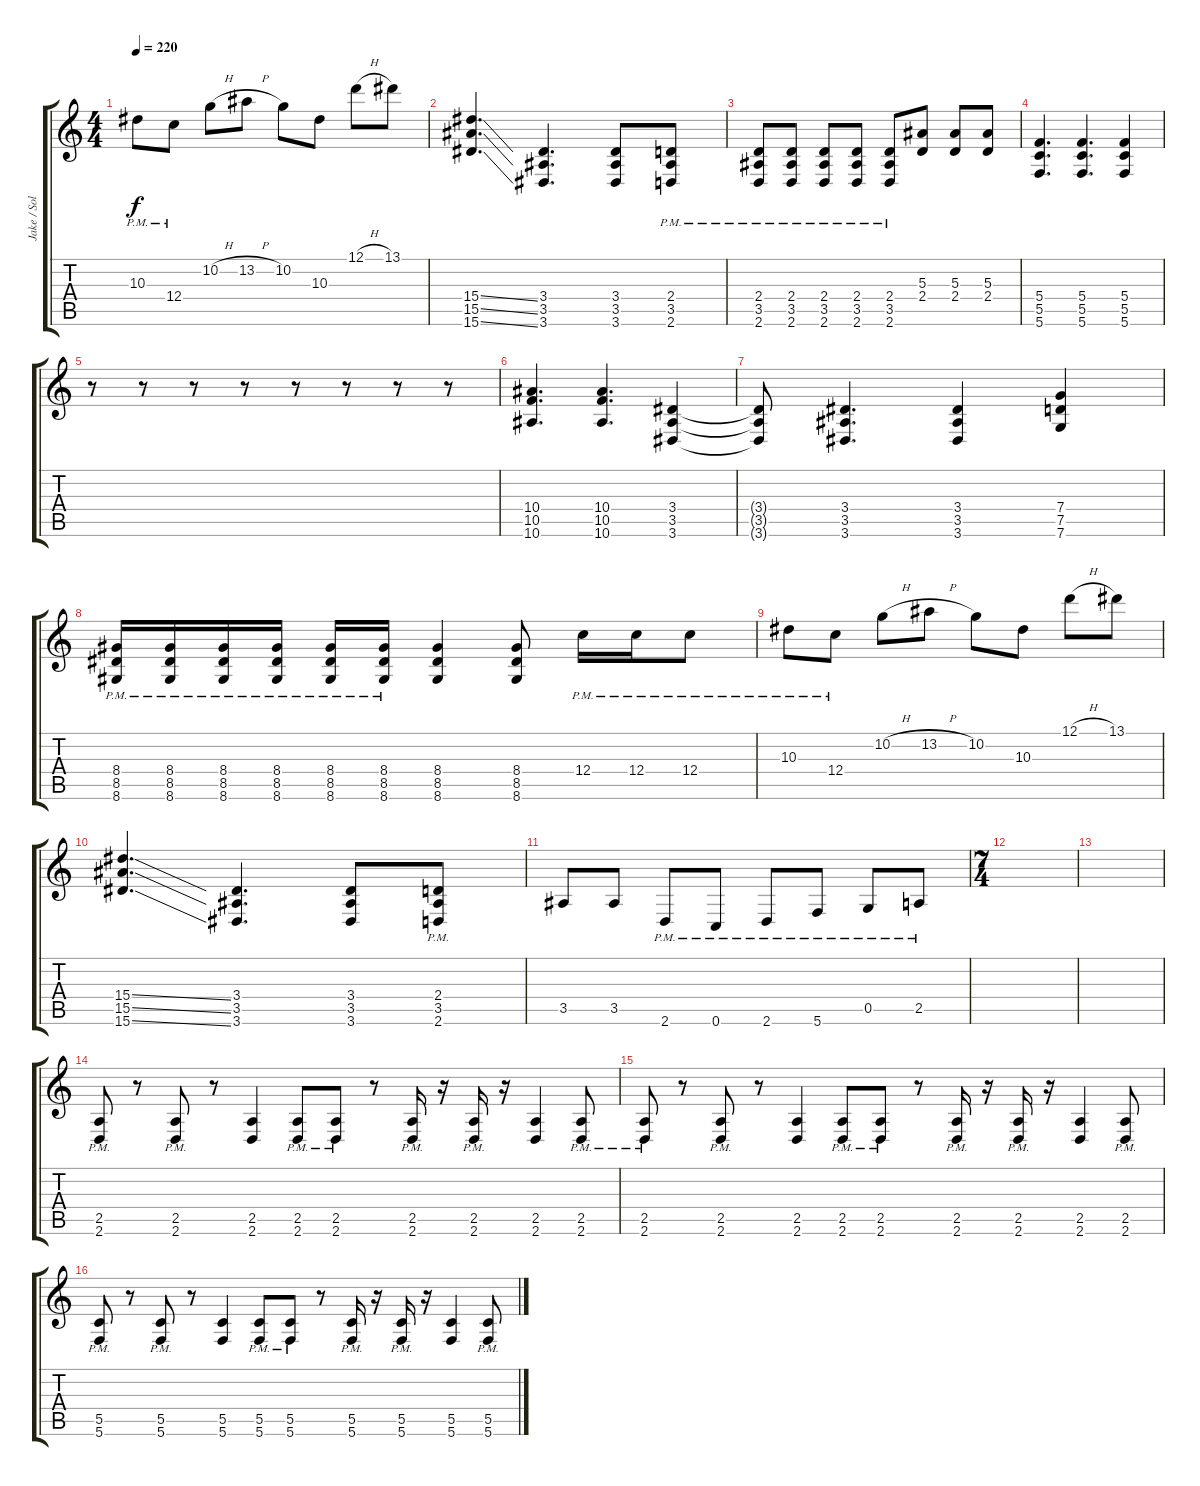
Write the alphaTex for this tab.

\track ("Jake / Solo" "Jake / Sol") {instrument overdrivenguitar}
\staff {score tabs}
\tuning (D4 A3 F3 C3 G2 C2) {hide}
\ts (4 4)
\tempo 220
\clef g2
\ks c
10.3{pm}.8{dy f} 12.4{pm}.8 10.2{h}.8 13.2{h}.8 10.2.8 10.3.8 12.1{h}.8 13.1.8 |
(15.4{ss} 15.5{ss} 15.6{ss}).4{d} (3.4 3.5 3.6).4{d} (3.4 3.5 3.6).8 (2.4{pm} 3.5{pm} 2.6{pm}).8 |
(2.4{pm} 3.5{pm} 2.6{pm}).8 (2.4{pm} 3.5{pm} 2.6{pm}).8 (2.4{pm} 3.5{pm} 2.6{pm}).8 (2.4{pm} 3.5{pm} 2.6{pm}).8 (2.4{pm} 3.5{pm} 2.6{pm}).8 (5.3 2.4).8 (5.3 2.4).8 (5.3 2.4).8 |
(5.4 5.5 5.6).4{d} (5.4 5.5 5.6).4{d} (5.4 5.5 5.6).4 |
r.8 r.8 r.8 r.8 r.8 r.8 r.8 r.8 |
(10.4 10.5 10.6).4{d} (10.4 10.5 10.6).4{d} (3.4 3.5 3.6).4 |
(3.4{t} 3.5{t} 3.6{t}).8 (3.4 3.5 3.6).4{d} (3.4 3.5 3.6).4 (7.4 7.5 7.6).4 |
(8.4{pm} 8.5{pm} 8.6{pm}).16 (8.4{pm} 8.5{pm} 8.6{pm}).16 (8.4{pm} 8.5{pm} 8.6{pm}).16 (8.4{pm} 8.5{pm} 8.6{pm}).16 (8.4{pm} 8.5{pm} 8.6{pm}).16 (8.4{pm} 8.5{pm} 8.6{pm}).16 (8.4 8.5 8.6).4 (8.4 8.5 8.6).8 12.4{pm}.16 12.4{pm}.16 12.4{pm}.8 |
10.3{pm}.8 12.4{pm}.8 10.2{h}.8 13.2{h}.8 10.2.8 10.3.8 12.1{h}.8 13.1.8 |
(15.4{ss} 15.5{ss} 15.6{ss}).4{d} (3.4 3.5 3.6).4{d} (3.4 3.5 3.6).8 (2.4{pm} 3.5{pm} 2.6{pm}).8 |
3.5.8 3.5.8 2.6{pm}.8 0.6{pm}.8 2.6{pm}.8 5.6{pm}.8 0.5{pm}.8 2.5{pm}.8 |
\ts (7 4)
|
|
(2.5{pm} 2.6{pm}).8{volume 11} r.8 (2.5{pm} 2.6{pm}).8 r.8 (2.5 2.6).4 (2.5{pm} 2.6{pm}).8 (2.5{pm} 2.6{pm}).8 r.8 (2.5{pm} 2.6{pm}).16 r.16 (2.5{pm} 2.6{pm}).16 r.16 (2.5 2.6).4 (2.5{pm} 2.6{pm}).8 |
(2.5{pm} 2.6{pm}).8{volume 11} r.8 (2.5{pm} 2.6{pm}).8 r.8 (2.5 2.6).4 (2.5{pm} 2.6{pm}).8 (2.5{pm} 2.6{pm}).8 r.8 (2.5{pm} 2.6{pm}).16 r.16 (2.5{pm} 2.6{pm}).16 r.16 (2.5 2.6).4 (2.5{pm} 2.6{pm}).8 |
(5.5{pm} 5.6{pm}).8{volume 11} r.8 (5.5{pm} 5.6{pm}).8 r.8 (5.5 5.6).4 (5.5{pm} 5.6{pm}).8 (5.5{pm} 5.6{pm}).8 r.8 (5.5{pm} 5.6{pm}).16 r.16 (5.5{pm} 5.6{pm}).16 r.16 (5.5 5.6).4 (5.5{pm} 5.6{pm}).8
